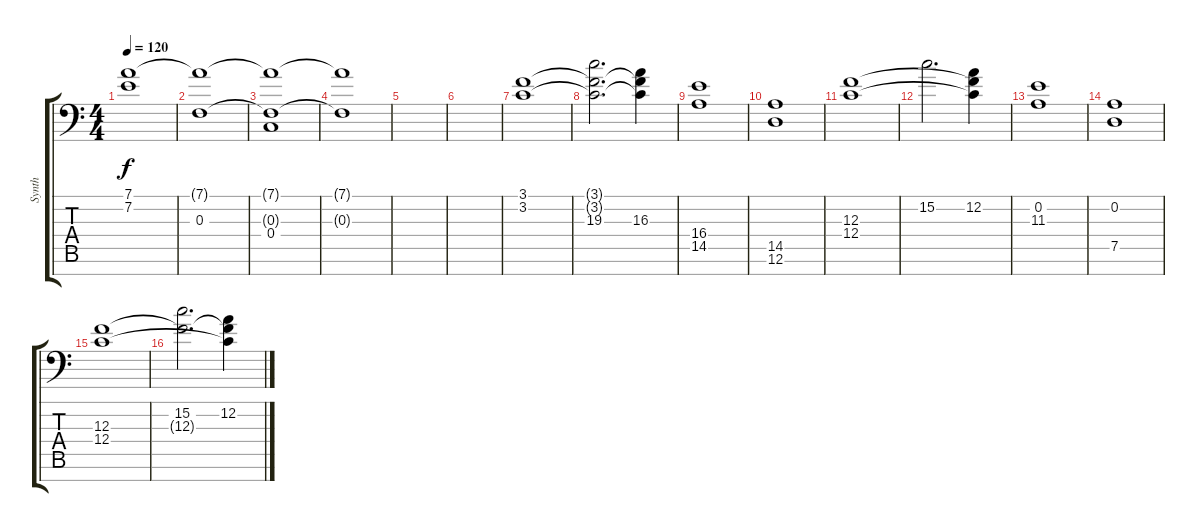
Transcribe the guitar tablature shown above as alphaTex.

\track ("Synth" "Synth") {instrument choiraahs}
\staff {score tabs}
\tuning (D4 A3 F3 C3 G2 D2 G1) {hide}
\ts (4 4)
\tempo 120
\clef f4
\ks c
(7.1{t} 7.2{t}).1{dy f} |
(7.1{t} 0.3).1 |
(7.1{t} 0.3{t} 0.4).1 |
(7.1{t} 0.3{t}).1 |
|
|
(3.1 3.2).1 |
(3.1{t} 3.2{t} 19.3).2{d} (3.1{t} 3.2{t} 16.3).4 |
(16.4 14.5).1 |
(14.5 12.6).1 |
(12.3 12.4).1 |
15.2.2{d} (12.2 12.3{t} 12.4{t}).4 |
(0.2 11.3).1 |
(0.2 7.5).1 |
(12.3 12.4).1 |
(15.2 12.3{t}).2{d} (12.2 12.3{t} 12.4{t}).4
